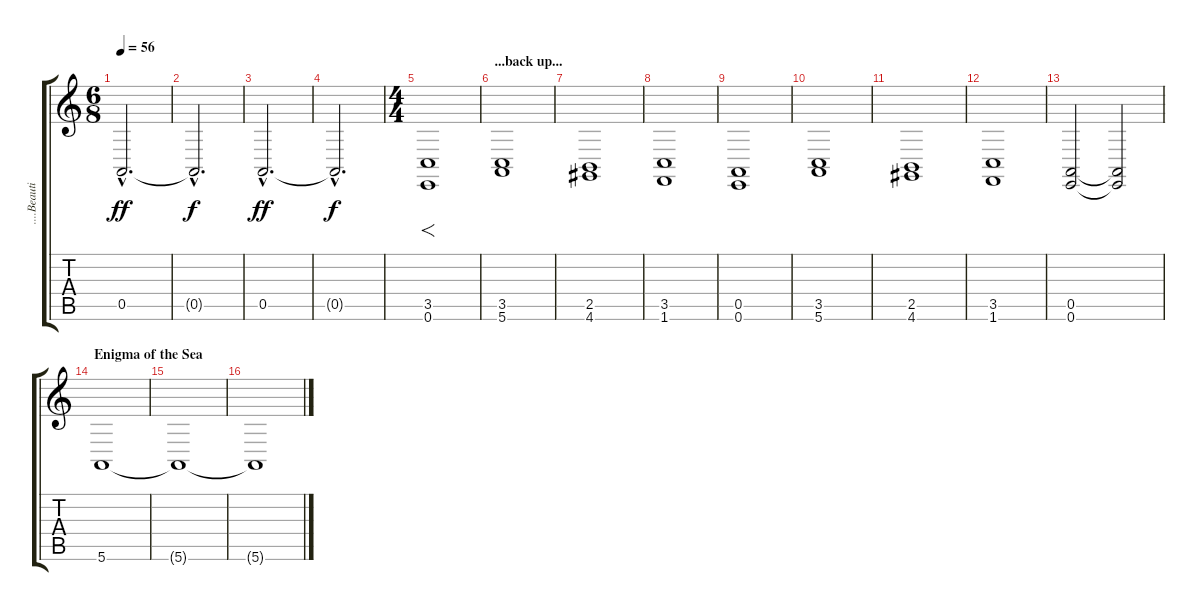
\track ("....Beautiful...." "....Beauti") {instrument synthstrings1}
\staff {score tabs}
\tuning (E4 B3 G3 D3 A2 E2) {hide}
\ts (6 8)
\tempo 56
\clef g2
\ks c
0.5{hac}.2{d dy ff} |
0.5{hac t}.2{d dy f} |
0.5{hac}.2{d dy ff} |
0.5{hac t}.2{d dy f} |
\ts (4 4)
(3.5 0.6).1{f} |
\section ("" "...back up...")
(3.5 5.6).1 |
(2.5 4.6).1 |
(3.5 1.6).1 |
(0.5 0.6).1 |
(3.5 5.6).1 |
(2.5 4.6).1 |
(3.5 1.6).1 |
(0.5 0.6).2 (0.5{t} 0.6{t}).2{volume 4} |
\section ("" "Enigma of the Sea")
5.6.1{volume 12} |
5.6{t}.1 |
5.6{t}.1
